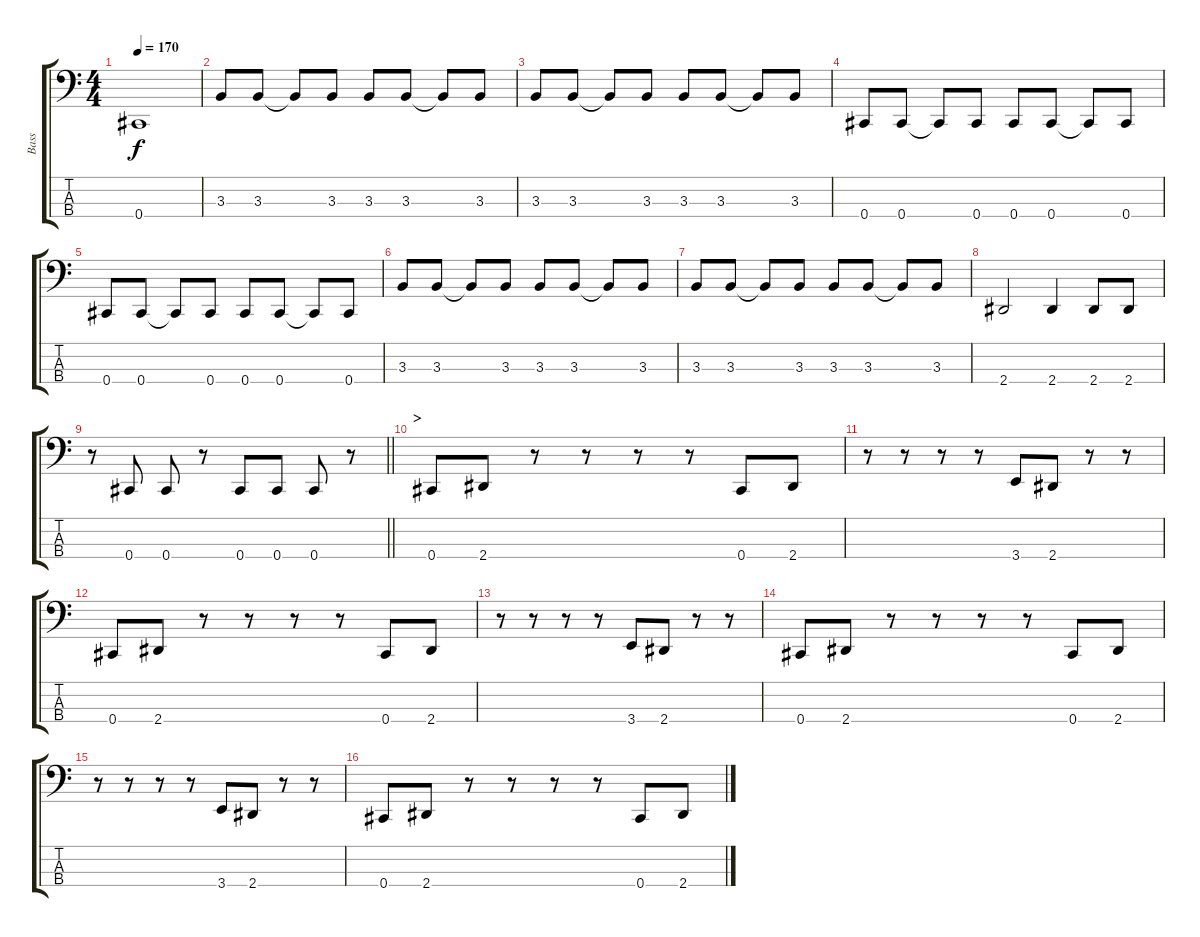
\track ("Bass" "Bass") {instrument electricbassfinger}
\staff {score tabs}
\tuning (Gb2 Db2 Ab1 Db1) {hide}
\ts (4 4)
\tempo 170
\clef f4
\ks c
0.4.1{dy f} |
3.3.8 3.3.8 3.3{t}.8 3.3.8 3.3.8 3.3.8 3.3{t}.8 3.3.8 |
3.3.8 3.3.8 3.3{t}.8 3.3.8 3.3.8 3.3.8 3.3{t}.8 3.3.8 |
0.4.8 0.4.8 0.4{t}.8 0.4.8 0.4.8 0.4.8 0.4{t}.8 0.4.8 |
0.4.8 0.4.8 0.4{t}.8 0.4.8 0.4.8 0.4.8 0.4{t}.8 0.4.8 |
3.3.8 3.3.8 3.3{t}.8 3.3.8 3.3.8 3.3.8 3.3{t}.8 3.3.8 |
3.3.8 3.3.8 3.3{t}.8 3.3.8 3.3.8 3.3.8 3.3{t}.8 3.3.8 |
2.4.2 2.4.4 2.4.8 2.4.8 |
\barLineRight lightlight
r.8 0.4.8 0.4.8 r.8 0.4.8 0.4.8 0.4.8 r.8 |
\section ("" ">")
0.4.8 2.4.8 r.8 r.8 r.8 r.8 0.4.8 2.4.8 |
r.8 r.8 r.8 r.8 3.4.8 2.4.8 r.8 r.8 |
0.4.8 2.4.8 r.8 r.8 r.8 r.8 0.4.8 2.4.8 |
r.8 r.8 r.8 r.8 3.4.8 2.4.8 r.8 r.8 |
0.4.8 2.4.8 r.8 r.8 r.8 r.8 0.4.8 2.4.8 |
r.8 r.8 r.8 r.8 3.4.8 2.4.8 r.8 r.8 |
0.4.8 2.4.8 r.8 r.8 r.8 r.8 0.4.8 2.4.8
